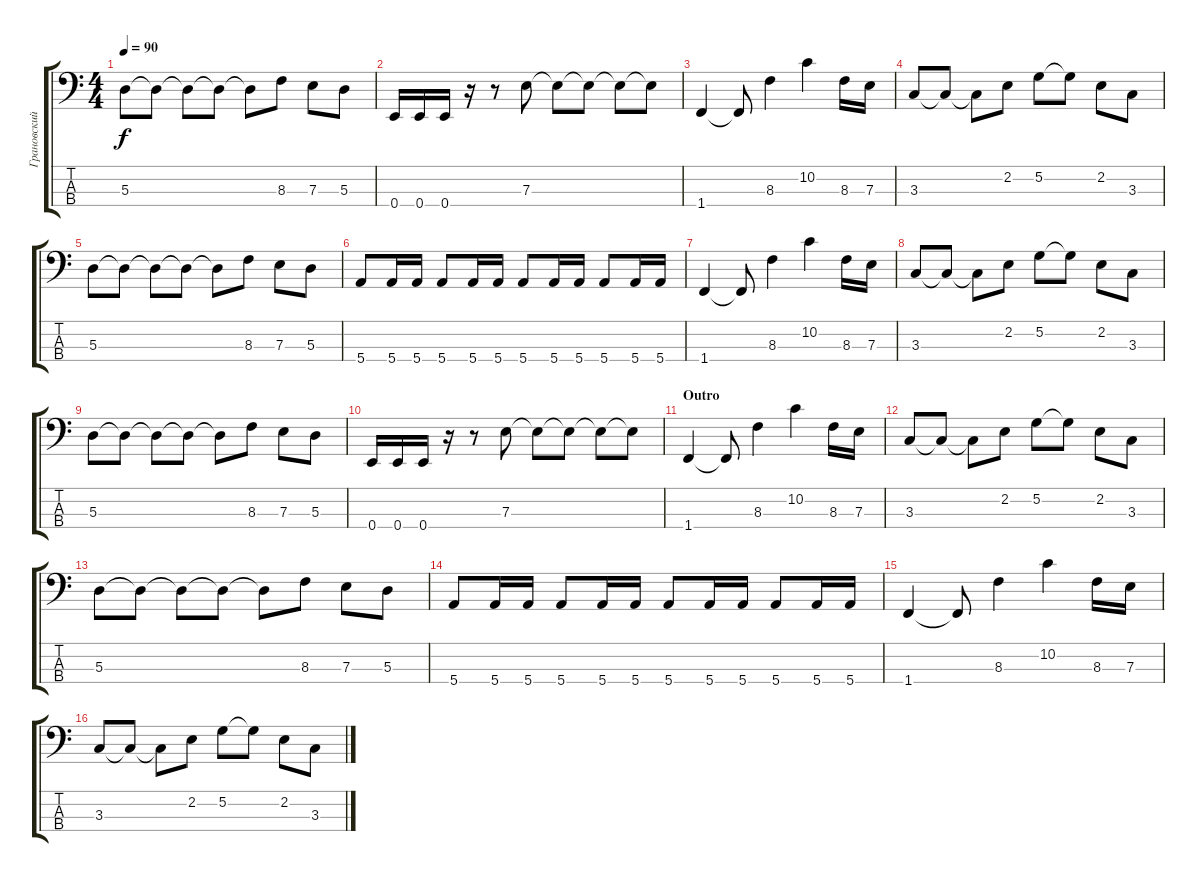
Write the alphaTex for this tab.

\track ("Грановский (Bass)" "Грановский") {instrument electricbassfinger}
\staff {score tabs}
\tuning (G2 D2 A1 E1) {hide}
\ts (4 4)
\tempo 90
\clef f4
\ks c
5.3.8{dy f} 5.3{t}.8 5.3{t}.8 5.3{t}.8 5.3{t}.8 8.3.8 7.3.8 5.3.8 |
0.4.16 0.4.16 0.4.16 r.16 r.8 7.3.8 7.3{t}.8 7.3{t}.8 7.3{t}.8 7.3{t}.8 |
1.4.4 1.4{t}.8 8.3.4 10.2.4 8.3.16 7.3.16 |
3.3.8 3.3{t}.8 3.3{t}.8 2.2.8 5.2.8 5.2{t}.8 2.2.8 3.3.8 |
5.3.8 5.3{t}.8 5.3{t}.8 5.3{t}.8 5.3{t}.8 8.3.8 7.3.8 5.3.8 |
5.4.8 5.4.16 5.4.16 5.4.8 5.4.16 5.4.16 5.4.8 5.4.16 5.4.16 5.4.8 5.4.16 5.4.16 |
1.4.4 1.4{t}.8 8.3.4 10.2.4 8.3.16 7.3.16 |
3.3.8 3.3{t}.8 3.3{t}.8 2.2.8 5.2.8 5.2{t}.8 2.2.8 3.3.8 |
5.3.8 5.3{t}.8 5.3{t}.8 5.3{t}.8 5.3{t}.8 8.3.8 7.3.8 5.3.8 |
0.4.16 0.4.16 0.4.16 r.16 r.8 7.3.8 7.3{t}.8 7.3{t}.8 7.3{t}.8 7.3{t}.8 |
\section ("" "Outro")
1.4.4 1.4{t}.8 8.3.4 10.2.4 8.3.16 7.3.16 |
3.3.8 3.3{t}.8 3.3{t}.8 2.2.8 5.2.8 5.2{t}.8 2.2.8 3.3.8 |
5.3.8 5.3{t}.8 5.3{t}.8 5.3{t}.8 5.3{t}.8 8.3.8 7.3.8 5.3.8 |
5.4.8 5.4.16 5.4.16 5.4.8 5.4.16 5.4.16 5.4.8 5.4.16 5.4.16 5.4.8 5.4.16 5.4.16 |
1.4.4{volume 10} 1.4{t}.8 8.3.4 10.2.4 8.3.16 7.3.16 |
3.3.8{volume 7} 3.3{t}.8 3.3{t}.8 2.2.8 5.2.8 5.2{t}.8 2.2.8 3.3.8
